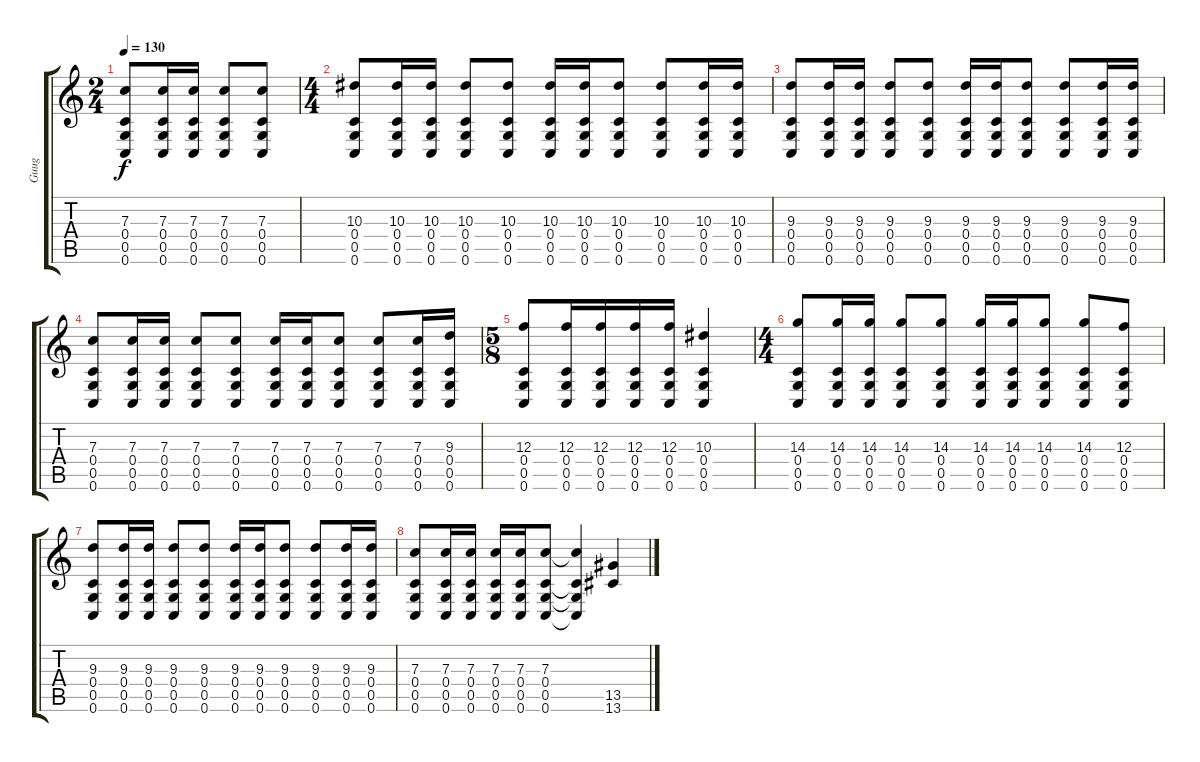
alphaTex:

\track ("Guug" "Guug") {instrument distortionguitar}
\staff {score tabs}
\tuning (D4 A3 F3 C3 G2 C2) {hide}
\ts (2 4)
\tempo 130
\clef g2
\ks c
(7.3 0.4 0.5 0.6).8{dy f} (7.3 0.4 0.5 0.6).16 (7.3 0.4 0.5 0.6).16 (7.3 0.4 0.5 0.6).8 (7.3 0.4 0.5 0.6).8 |
\ts (4 4)
(10.3 0.4 0.5 0.6).8 (10.3 0.4 0.5 0.6).16 (10.3 0.4 0.5 0.6).16 (10.3 0.4 0.5 0.6).8 (10.3 0.4 0.5 0.6).8 (10.3 0.4 0.5 0.6).16 (10.3 0.4 0.5 0.6).16 (10.3 0.4 0.5 0.6).8 (10.3 0.4 0.5 0.6).8 (10.3 0.4 0.5 0.6).16 (10.3 0.4 0.5 0.6).16 |
(9.3 0.4 0.5 0.6).8 (9.3 0.4 0.5 0.6).16 (9.3 0.4 0.5 0.6).16 (9.3 0.4 0.5 0.6).8 (9.3 0.4 0.5 0.6).8 (9.3 0.4 0.5 0.6).16 (9.3 0.4 0.5 0.6).16 (9.3 0.4 0.5 0.6).8 (9.3 0.4 0.5 0.6).8 (9.3 0.4 0.5 0.6).16 (9.3 0.4 0.5 0.6).16 |
(7.3 0.4 0.5 0.6).8 (7.3 0.4 0.5 0.6).16 (7.3 0.4 0.5 0.6).16 (7.3 0.4 0.5 0.6).8 (7.3 0.4 0.5 0.6).8 (7.3 0.4 0.5 0.6).16 (7.3 0.4 0.5 0.6).16 (7.3 0.4 0.5 0.6).8 (7.3 0.4 0.5 0.6).8 (7.3 0.4 0.5 0.6).16 (9.3 0.4 0.5 0.6).16 |
\ts (5 8)
(12.3 0.4 0.5 0.6).8 (12.3 0.4 0.5 0.6).16 (12.3 0.4 0.5 0.6).16 (12.3 0.4 0.5 0.6).16 (12.3 0.4 0.5 0.6).16 (10.3 0.4 0.5 0.6).4 |
\ts (4 4)
(14.3 0.4 0.5 0.6).8 (14.3 0.4 0.5 0.6).16 (14.3 0.4 0.5 0.6).16 (14.3 0.4 0.5 0.6).8 (14.3 0.4 0.5 0.6).8 (14.3 0.4 0.5 0.6).16 (14.3 0.4 0.5 0.6).16 (14.3 0.4 0.5 0.6).8 (14.3 0.4 0.5 0.6).8 (12.3 0.4 0.5 0.6).8 |
(9.3 0.4 0.5 0.6).8 (9.3 0.4 0.5 0.6).16 (9.3 0.4 0.5 0.6).16 (9.3 0.4 0.5 0.6).8 (9.3 0.4 0.5 0.6).8 (9.3 0.4 0.5 0.6).16 (9.3 0.4 0.5 0.6).16 (9.3 0.4 0.5 0.6).8 (9.3 0.4 0.5 0.6).8 (9.3 0.4 0.5 0.6).16 (9.3 0.4 0.5 0.6).16 |
(7.3 0.4 0.5 0.6).8 (7.3 0.4 0.5 0.6).16 (7.3 0.4 0.5 0.6).16 (7.3 0.4 0.5 0.6).16 (7.3 0.4 0.5 0.6).16 (7.3 0.4 0.5 0.6).8 (7.3{t} 0.4{t} 0.5{t} 0.6{t}).4 (13.5{ss} 13.6{ss}).4
